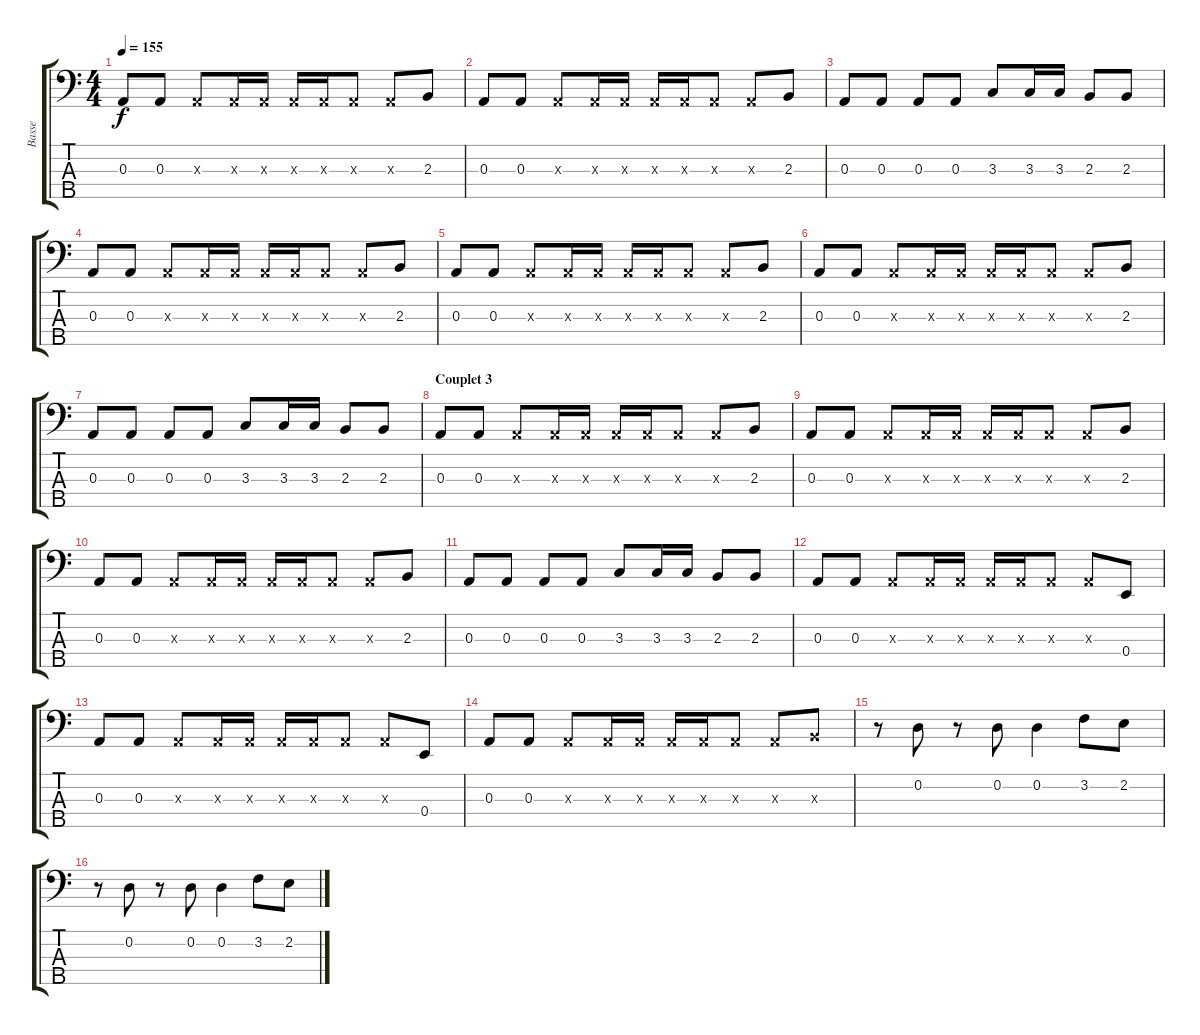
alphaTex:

\track ("Basse" "Basse") {instrument electricbassfinger}
\staff {score tabs}
\tuning (G2 D2 A1 E1 B0) {hide}
\ts (4 4)
\tempo 155
\clef f4
\ks c
0.3.8{dy f} 0.3.8 0.3{x}.8 0.3{x}.16 0.3{x}.16 0.3{x}.16 0.3{x}.16 0.3{x}.8 0.3{x}.8 2.3.8 |
0.3.8 0.3.8 0.3{x}.8 0.3{x}.16 0.3{x}.16 0.3{x}.16 0.3{x}.16 0.3{x}.8 0.3{x}.8 2.3.8 |
0.3.8 0.3.8 0.3.8 0.3.8 3.3.8 3.3.16 3.3.16 2.3.8 2.3.8 |
0.3.8 0.3.8 0.3{x}.8 0.3{x}.16 0.3{x}.16 0.3{x}.16 0.3{x}.16 0.3{x}.8 0.3{x}.8 2.3.8 |
0.3.8 0.3.8 0.3{x}.8 0.3{x}.16 0.3{x}.16 0.3{x}.16 0.3{x}.16 0.3{x}.8 0.3{x}.8 2.3.8 |
0.3.8 0.3.8 0.3{x}.8 0.3{x}.16 0.3{x}.16 0.3{x}.16 0.3{x}.16 0.3{x}.8 0.3{x}.8 2.3.8 |
0.3.8 0.3.8 0.3.8 0.3.8 3.3.8 3.3.16 3.3.16 2.3.8 2.3.8 |
\section ("" "Couplet 3")
0.3.8 0.3.8 0.3{x}.8 0.3{x}.16 0.3{x}.16 0.3{x}.16 0.3{x}.16 0.3{x}.8 0.3{x}.8 2.3.8 |
0.3.8 0.3.8 0.3{x}.8 0.3{x}.16 0.3{x}.16 0.3{x}.16 0.3{x}.16 0.3{x}.8 0.3{x}.8 2.3.8 |
0.3.8 0.3.8 0.3{x}.8 0.3{x}.16 0.3{x}.16 0.3{x}.16 0.3{x}.16 0.3{x}.8 0.3{x}.8 2.3.8 |
0.3.8 0.3.8 0.3.8 0.3.8 3.3.8 3.3.16 3.3.16 2.3.8 2.3.8 |
0.3.8 0.3.8 0.3{x}.8 0.3{x}.16 0.3{x}.16 0.3{x}.16 0.3{x}.16 0.3{x}.8 0.3{x}.8 0.4.8 |
0.3.8 0.3.8 0.3{x}.8 0.3{x}.16 0.3{x}.16 0.3{x}.16 0.3{x}.16 0.3{x}.8 0.3{x}.8 0.4.8 |
0.3.8 0.3.8 0.3{x}.8 0.3{x}.16 0.3{x}.16 0.3{x}.16 0.3{x}.16 0.3{x}.8 0.3{x}.8 2.3{x}.8 |
r.8 0.2.8 r.8 0.2.8 0.2.4 3.2.8 2.2.8 |
r.8 0.2.8 r.8 0.2.8 0.2.4 3.2.8 2.2.8
